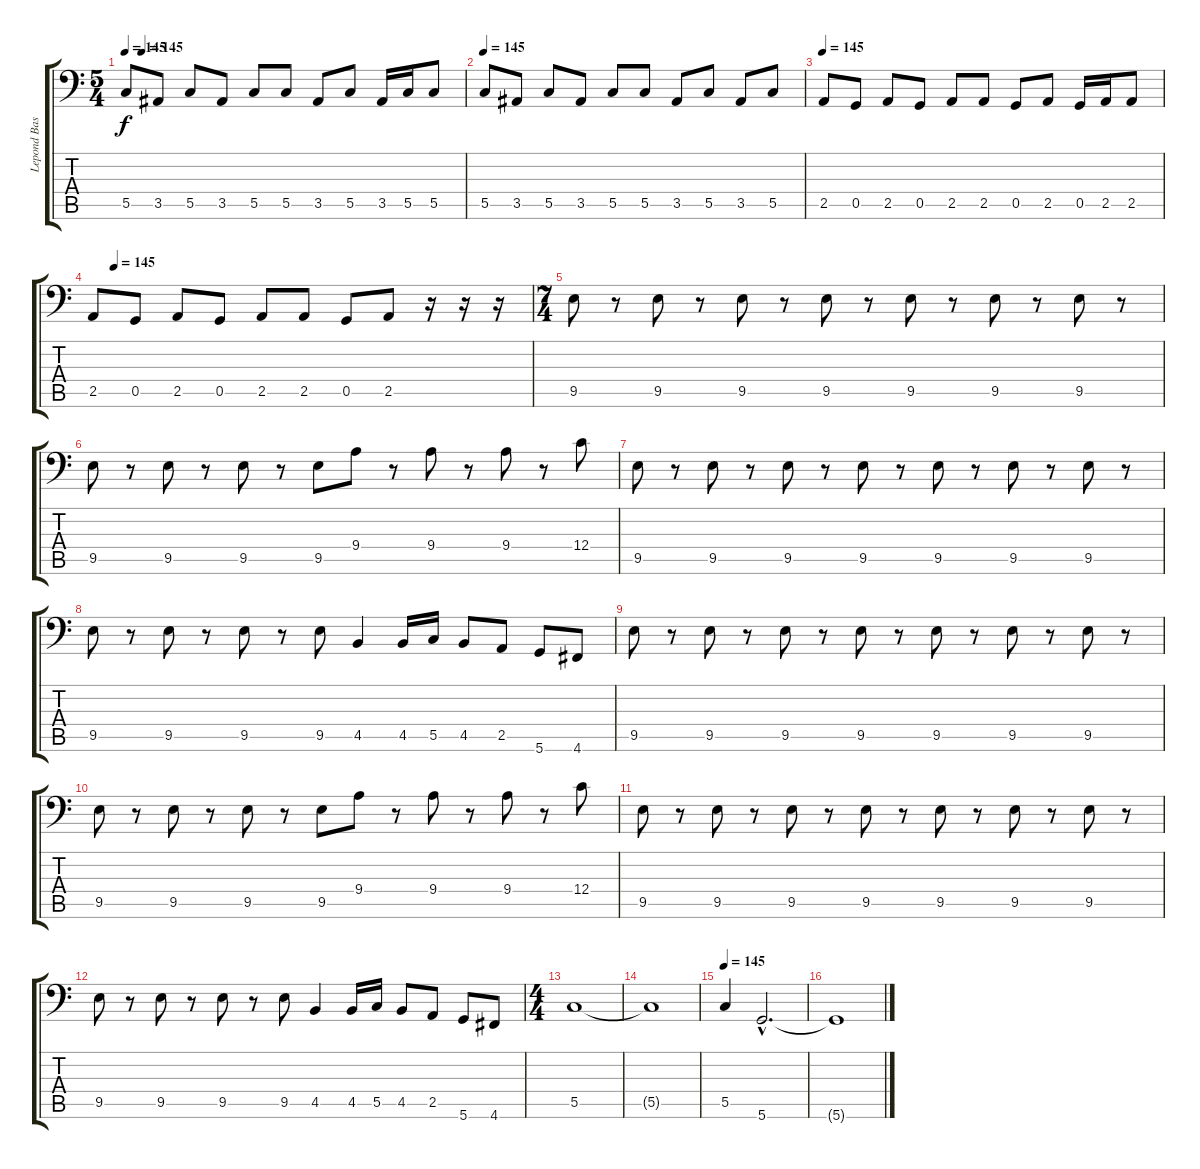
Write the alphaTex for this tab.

\track ("Lepond Bass" "Lepond Bas") {instrument electricbassfinger}
\staff {score tabs}
\tuning (D3 A2 F2 C2 G1 D1) {hide}
\ts (5 4)
\tempo 145
\tempo (145 0.05)
\clef f4
\ks c
5.5.8{dy f} 3.5.8 5.5.8 3.5.8 5.5.8 5.5.8 3.5.8 5.5.8 3.5.16 5.5.16 5.5.8 |
\tempo 145
5.5.8 3.5.8 5.5.8 3.5.8 5.5.8 5.5.8 3.5.8 5.5.8 3.5.8 5.5.8 |
\tempo 145
2.5.8 0.5.8 2.5.8 0.5.8 2.5.8 2.5.8 0.5.8 2.5.8 0.5.16 2.5.16 2.5.8 |
\tempo (145 0.05)
2.5.8 0.5.8 2.5.8 0.5.8 2.5.8 2.5.8 0.5.8 2.5.8 r.16 r.16 r.16 |
\ts (7 4)
9.5.8 r.8 9.5.8 r.8 9.5.8 r.8 9.5.8 r.8 9.5.8 r.8 9.5.8 r.8 9.5.8 r.8 |
9.5.8 r.8 9.5.8 r.8 9.5.8 r.8 9.5.8 9.4.8 r.8 9.4.8 r.8 9.4.8 r.8 12.4.8 |
9.5.8 r.8 9.5.8 r.8 9.5.8 r.8 9.5.8 r.8 9.5.8 r.8 9.5.8 r.8 9.5.8 r.8 |
9.5.8 r.8 9.5.8 r.8 9.5.8 r.8 9.5.8 4.5.4 4.5.16 5.5.16 4.5.8 2.5.8 5.6.8 4.6.8 |
9.5.8 r.8 9.5.8 r.8 9.5.8 r.8 9.5.8 r.8 9.5.8 r.8 9.5.8 r.8 9.5.8 r.8 |
9.5.8 r.8 9.5.8 r.8 9.5.8 r.8 9.5.8 9.4.8 r.8 9.4.8 r.8 9.4.8 r.8 12.4.8 |
9.5.8 r.8 9.5.8 r.8 9.5.8 r.8 9.5.8 r.8 9.5.8 r.8 9.5.8 r.8 9.5.8 r.8 |
9.5.8 r.8 9.5.8 r.8 9.5.8 r.8 9.5.8 4.5.4 4.5.16 5.5.16 4.5.8 2.5.8 5.6.8 4.6.8 |
\ts (4 4)
5.5.1 |
5.5{t}.1 |
\tempo 145
5.5.4 5.6{hac}.2{d} |
5.6{t}.1
